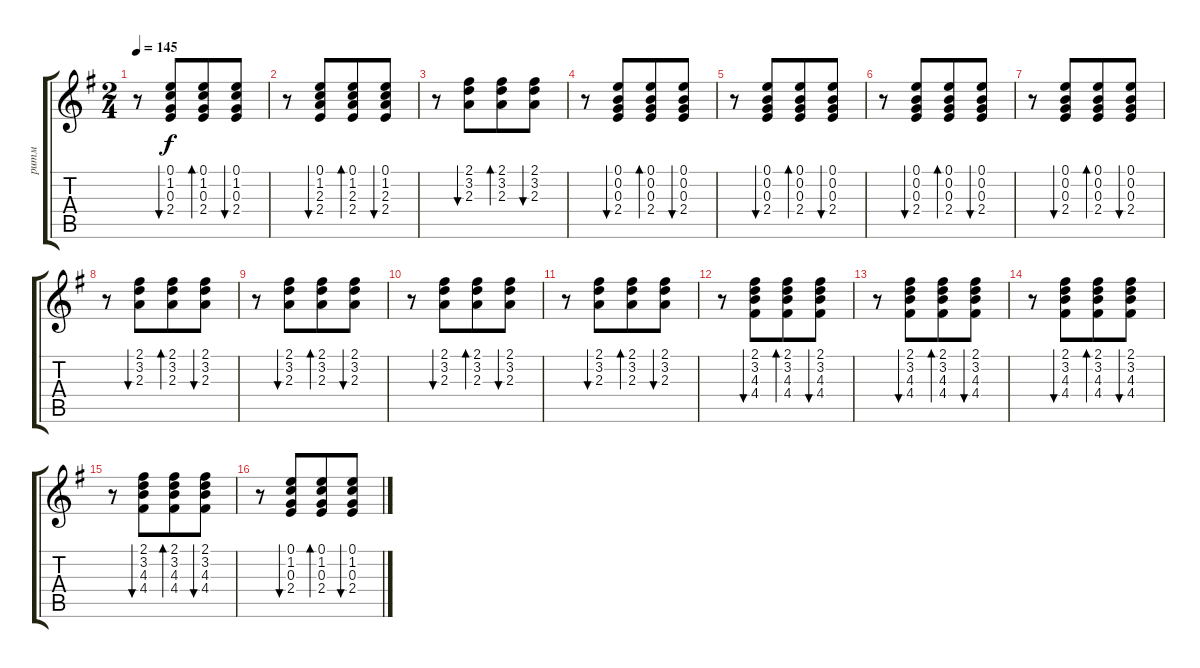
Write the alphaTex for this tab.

\track ("ритм" "ритм") {instrument acousticguitarsteel}
\staff {score tabs}
\tuning (E4 B3 G3 D3 A2 E2) {hide}
\ts (2 4)
\tempo 145
\clef g2
\ks eminor
r.8{dy f} (0.1 1.2 0.3 2.4).8{bu 60 beam merge} (0.1 1.2 0.3 2.4).8{bd 60} (0.1 1.2 0.3 2.4).8{bu 60} |
r.8 (0.1 1.2 2.3 2.4).8{bu 60 beam merge} (0.1 1.2 2.3 2.4).8{bd 60} (0.1 1.2 2.3 2.4).8{bu 60} |
r.8 (2.1 3.2 2.3).8{bu 60 beam merge} (2.1 3.2 2.3).8{bd 60} (2.1 3.2 2.3).8{bu 60} |
r.8 (0.1 0.2 0.3 2.4).8{bu 60 beam merge} (0.1 0.2 0.3 2.4).8{bd 60} (0.1 0.2 0.3 2.4).8{bu 60} |
r.8 (0.1 0.2 0.3 2.4).8{bu 60 beam merge} (0.1 0.2 0.3 2.4).8{bd 60} (0.1 0.2 0.3 2.4).8{bu 60} |
r.8 (0.1 0.2 0.3 2.4).8{bu 60 beam merge} (0.1 0.2 0.3 2.4).8{bd 60} (0.1 0.2 0.3 2.4).8{bu 60} |
r.8 (0.1 0.2 0.3 2.4).8{bu 60 beam merge} (0.1 0.2 0.3 2.4).8{bd 60} (0.1 0.2 0.3 2.4).8{bu 60} |
r.8 (2.1 3.2 2.3).8{bu 60 beam merge} (2.1 3.2 2.3).8{bd 60} (2.1 3.2 2.3).8{bu 60} |
r.8 (2.1 3.2 2.3).8{bu 60 beam merge} (2.1 3.2 2.3).8{bd 60} (2.1 3.2 2.3).8{bu 60} |
r.8 (2.1 3.2 2.3).8{bu 60 beam merge} (2.1 3.2 2.3).8{bd 60} (2.1 3.2 2.3).8{bu 60} |
r.8 (2.1 3.2 2.3).8{bu 60 beam merge} (2.1 3.2 2.3).8{bd 60} (2.1 3.2 2.3).8{bu 60} |
r.8 (2.1 3.2 4.3 4.4).8{bu 60 beam merge} (2.1 3.2 4.3 4.4).8{bd 60} (2.1 3.2 4.3 4.4).8{bu 60} |
r.8 (2.1 3.2 4.3 4.4).8{bu 60 beam merge} (2.1 3.2 4.3 4.4).8{bd 60} (2.1 3.2 4.3 4.4).8{bu 60} |
r.8 (2.1 3.2 4.3 4.4).8{bu 60 beam merge} (2.1 3.2 4.3 4.4).8{bd 60} (2.1 3.2 4.3 4.4).8{bu 60} |
r.8 (2.1 3.2 4.3 4.4).8{bu 60 beam merge} (2.1 3.2 4.3 4.4).8{bd 60} (2.1 3.2 4.3 4.4).8{bu 60} |
r.8 (0.1 1.2 0.3 2.4).8{bu 60 beam merge} (0.1 1.2 0.3 2.4).8{bd 60} (0.1 1.2 0.3 2.4).8{bu 60}
